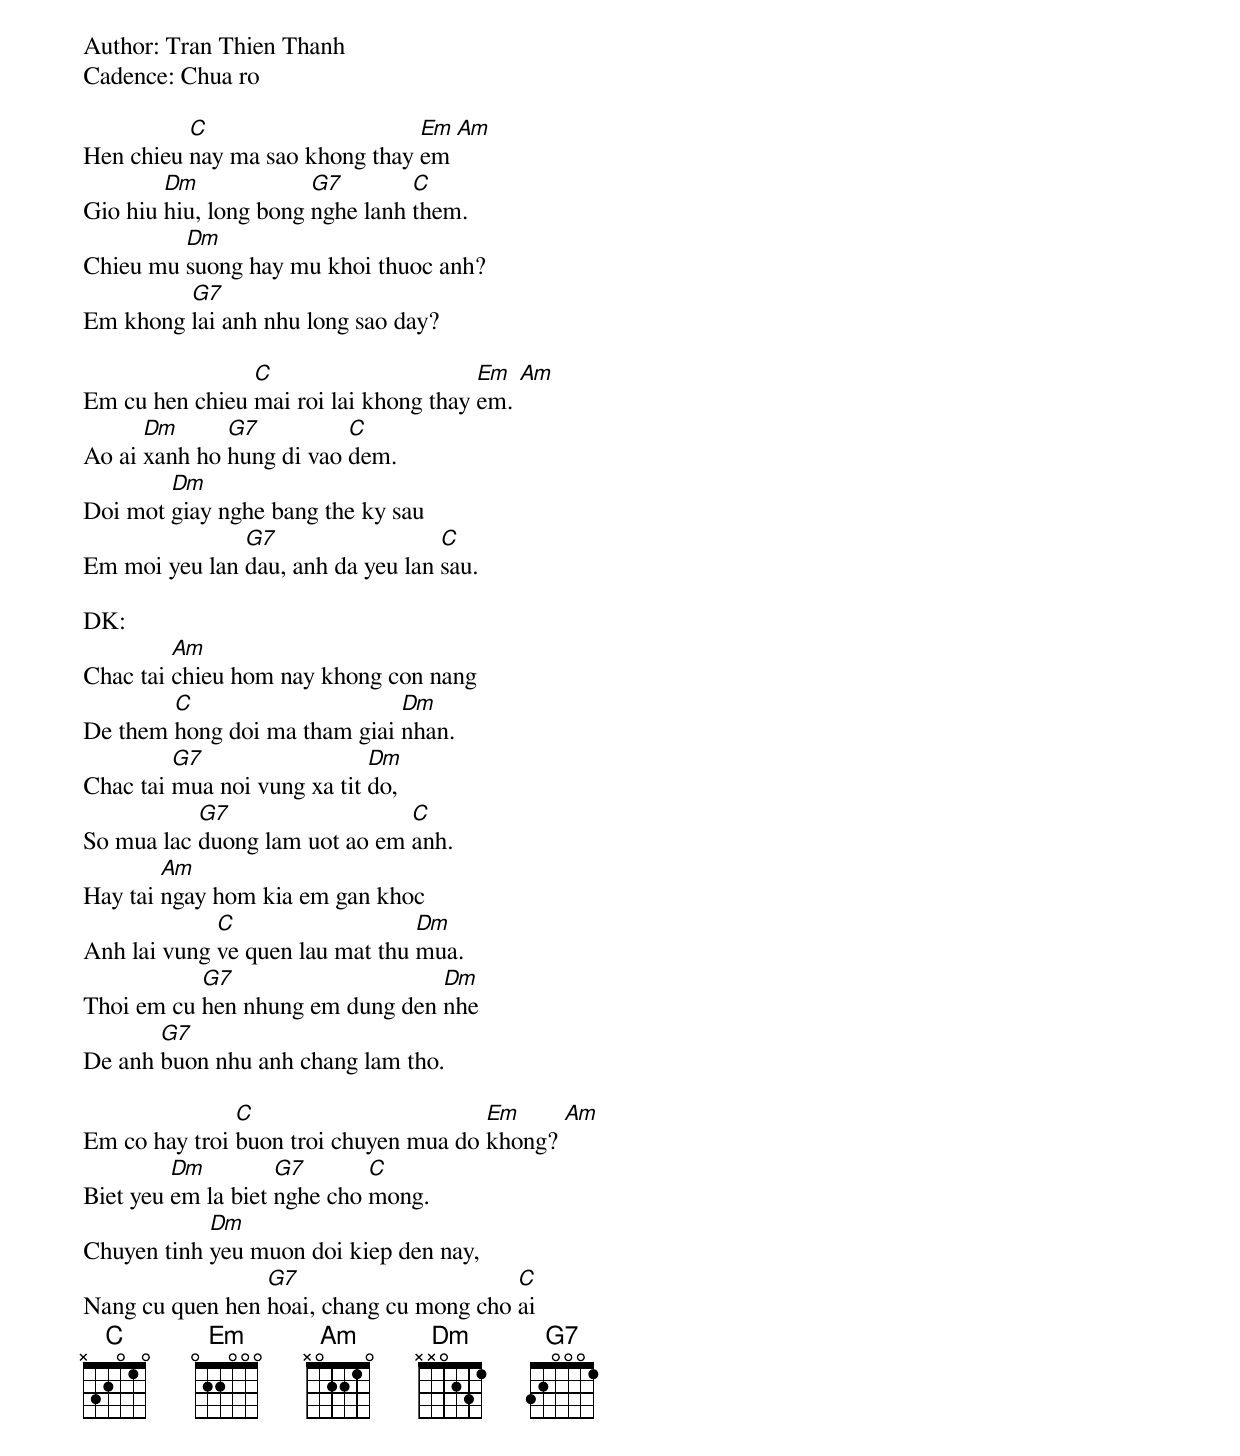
Author: Tran Thien Thanh
Cadence: Chua ro

Hen chieu [C]nay ma sao khong thay [Em]em [Am]
Gio hiu [Dm]hiu, long bong [G7]nghe lanh [C]them.
Chieu mu [Dm]suong hay mu khoi thuoc anh?
Em khong [G7]lai anh nhu long sao day?

Em cu hen chieu [C]mai roi lai khong thay [Em]em. [Am]
Ao ai [Dm]xanh ho [G7]hung di vao [C]dem.
Doi mot [Dm]giay nghe bang the ky sau
Em moi yeu lan [G7]dau, anh da yeu lan [C]sau.

DK:
Chac tai [Am]chieu hom nay khong con nang
De them [C]hong doi ma tham giai [Dm]nhan.
Chac tai [G7]mua noi vung xa tit [Dm]do,
So mua lac [G7]duong lam uot ao em [C]anh.
Hay tai [Am]ngay hom kia em gan khoc
Anh lai vung [C]ve quen lau mat thu [Dm]mua.
Thoi em cu [G7]hen nhung em dung den [Dm]nhe
De anh [G7]buon nhu anh chang lam tho.

Em co hay troi [C]buon troi chuyen mua do [Em]khong? [Am]
Biet yeu [Dm]em la biet [G7]nghe cho [C]mong.
Chuyen tinh [Dm]yeu muon doi kiep den nay,
Nang cu quen hen [G7]hoai, chang cu mong cho [C]ai
